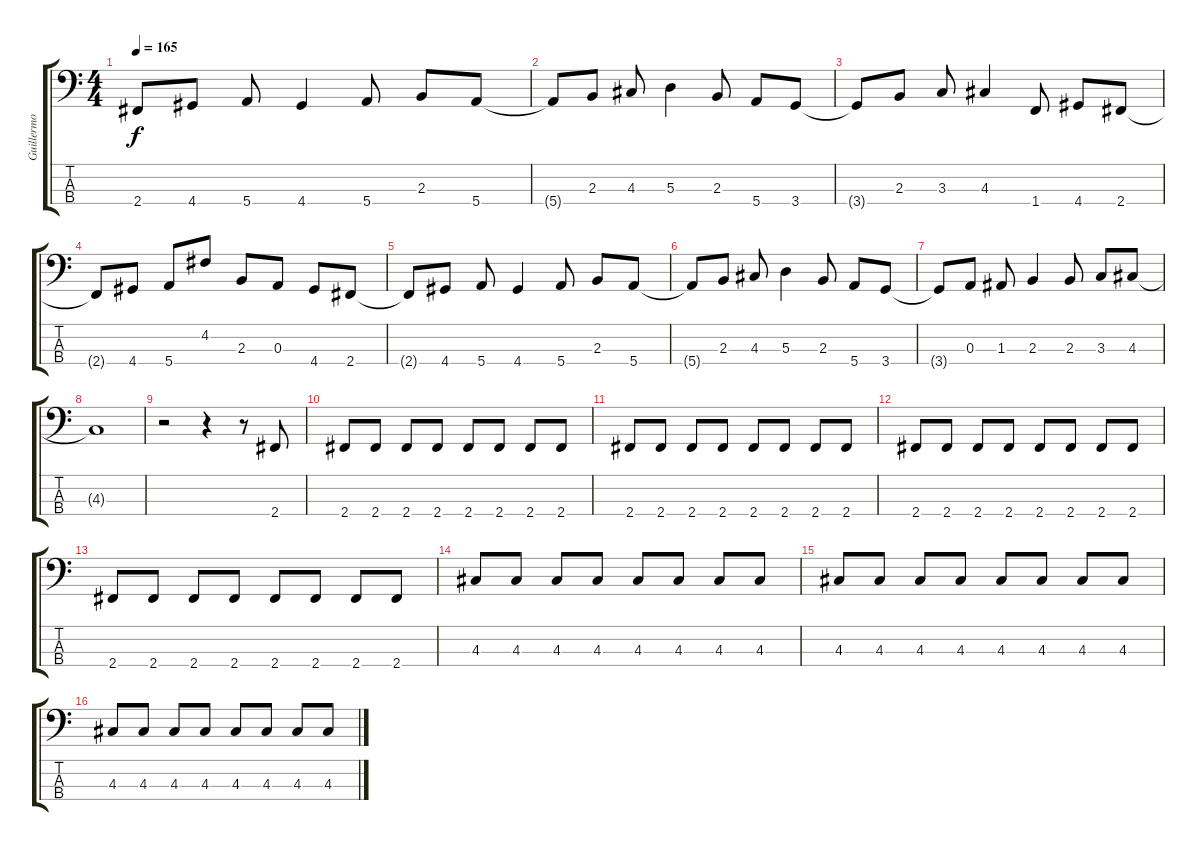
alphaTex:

\track ("Guillermo Sánchez" "Guillermo ") {instrument electricbasspick}
\staff {score tabs}
\tuning (G2 D2 A1 E1) {hide}
\ts (4 4)
\tempo 165
\clef f4
\ks c
2.4{t}.8{dy f} 4.4.8 5.4.8 4.4.4 5.4.8 2.3.8 5.4.8 |
5.4{t}.8 2.3.8 4.3.8 5.3.4 2.3.8 5.4.8 3.4.8 |
3.4{t}.8 2.3.8 3.3.8 4.3.4 1.4.8 4.4.8 2.4.8 |
2.4{t}.8 4.4.8 5.4.8 4.2.8 2.3.8 0.3.8 4.4.8 2.4.8 |
2.4{t}.8 4.4.8 5.4.8 4.4.4 5.4.8 2.3.8 5.4.8 |
5.4{t}.8 2.3.8 4.3.8 5.3.4 2.3.8 5.4.8 3.4.8 |
3.4{t}.8 0.3.8 1.3.8 2.3.4 2.3.8 3.3.8 4.3.8 |
4.3{t}.1 |
r.2 r.4 r.8 2.4.8 |
2.4.8 2.4.8 2.4.8 2.4.8 2.4.8 2.4.8 2.4.8 2.4.8 |
2.4.8 2.4.8 2.4.8 2.4.8 2.4.8 2.4.8 2.4.8 2.4.8 |
2.4.8 2.4.8 2.4.8 2.4.8 2.4.8 2.4.8 2.4.8 2.4.8 |
2.4.8 2.4.8 2.4.8 2.4.8 2.4.8 2.4.8 2.4.8 2.4.8 |
4.3.8 4.3.8 4.3.8 4.3.8 4.3.8 4.3.8 4.3.8 4.3.8 |
4.3.8 4.3.8 4.3.8 4.3.8 4.3.8 4.3.8 4.3.8 4.3.8 |
4.3.8 4.3.8 4.3.8 4.3.8 4.3.8 4.3.8 4.3.8 4.3.8
